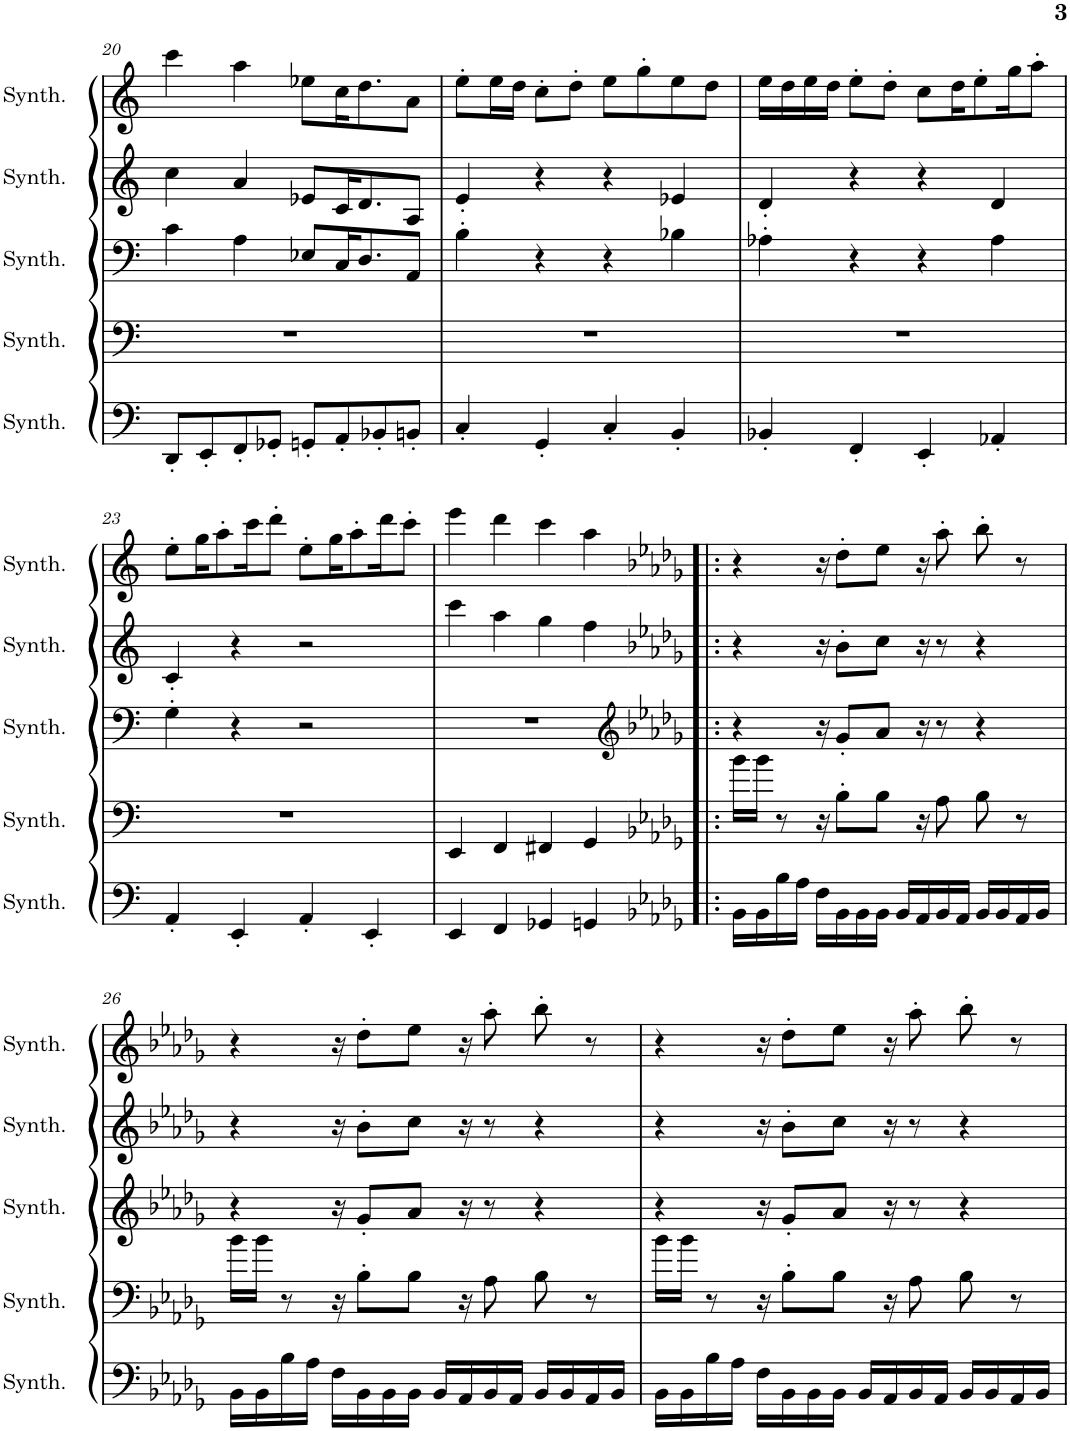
**kern	**kern	**kern	**kern	**kern
*part5	*part4	*part3	*part2	*part1
*staff5	*staff4	*staff3	*staff2	*staff1
*I"Square Synthesizer	*I"Square Synthesizer	*I"Square Synthesizer	*I"Square Synthesizer	*I"Square Synthesizer
*I'Synth.	*I'Synth.	*I'Synth.	*I'Synth.	*I'Synth.
!!LO:PB:g=z
*clefF4	*clefF4	*clefF4	*clefG2	*clefG2
*k[]	*k[]	*k[]	*k[]	*k[]
*M4/4	*M4/4	*M4/4	*M4/4	*M4/4
=20	=20	=20	=20	=20
8DD'/L	1r	4c\	4cc\	4ccc\
8EE'/	.	.	.	.
8FF'/	.	4A\	4a/	4aa\
8GG-X'/J	.	.	.	.
8GGn'/L	.	8E-X/L	8e-X/L	8ee-X\L
8AA'/	.	16C/K	16c/K	16cc\K
.	.	8.D/	8.d/	8.dd\
8BB-X'/	.	.	.	.
8BBn'/J	.	8AA/J	8A/J	8a\J
=21	=21	=21	=21	=21
4C'/	1r	4B'\	4e'/	8ee'\L
.	.	.	.	16ee\L
.	.	.	.	16dd\JJ
4GG'/	.	4r	4r	8cc'\L
.	.	.	.	8dd'\J
4C'/	.	4r	4r	8ee\L
.	.	.	.	8gg'\
4BB'/	.	4B-X\	4e-X/	8ee\
.	.	.	.	8dd\J
=22	=22	=22	=22	=22
4BB-X'/	1r	4A-X'\	4d'/	16ee\LL
.	.	.	.	16dd\
.	.	.	.	16ee\
.	.	.	.	16dd\JJ
4FF'/	.	4r	4r	8ee'\L
.	.	.	.	8dd'\J
4EE'/	.	4r	4r	8cc\L
.	.	.	.	16dd\K
.	.	.	.	8ee'\
4AA-X'/	.	4A-\	4d/	.
.	.	.	.	16gg\K
.	.	.	.	8aa'\J
!!LO:LB:g=z
=23	=23	=23	=23	=23
4AA'/	1r	4G'\	4c'/	8ee'\L
.	.	.	.	16gg\K
.	.	.	.	8aa'\
4EE'/	.	4r	4r	.
.	.	.	.	16ccc\K
.	.	.	.	8ddd'\J
4AA'/	.	2r	2r	8ee'\L
.	.	.	.	16gg\K
.	.	.	.	8aa'\
4EE'/	.	.	.	.
.	.	.	.	16ddd\K
.	.	.	.	8ccc'\J
=24	=24	=24	=24	=24
4EE/	4EE/	1r	4ccc\	4eee\
4FF/	4FF/	.	4aa\	4ddd\
4GG-X/	4FF#X/	.	4gg\	4ccc\
4GGn/	4GG/	.	4ff\	4aa\
=25!|:	=25!|:	=25!|:	=25!|:	=25!|:
*	*	*clefG2	*	*
*k[b-e-a-d-g-]	*k[b-e-a-d-g-]	*k[b-e-a-d-g-]	*k[b-e-a-d-g-]	*k[b-e-a-d-g-]
16BB-\LL	16b-\LL	4r	4r	4r
16BB-\	16b-\JJ	.	.	.
16B-\	8r	.	.	.
16A-\JJ	.	.	.	.
16F\LL	16r	16r	16r	16r
16BB-\	8B-'\L	8g-'/L	8b-'\L	8dd-'\L
16BB-\	.	.	.	.
16BB-\JJ	8B-\J	8a-/J	8cc\J	8ee-\J
16BB-/LL	.	.	.	.
16AA-/	16r	16r	16r	16r
16BB-/	8A-\	8r	8r	8aa-'\
16AA-/JJ	.	.	.	.
16BB-/LL	8B-\	4r	4r	8bb-'\
16BB-/	.	.	.	.
16AA-/	8r	.	.	8r
16BB-/JJ	.	.	.	.
!!LO:LB:g=z
=26	=26	=26	=26	=26
16BB-\LL	16b-\LL	4r	4r	4r
16BB-\	16b-\JJ	.	.	.
16B-\	8r	.	.	.
16A-\JJ	.	.	.	.
16F\LL	16r	16r	16r	16r
16BB-\	8B-'\L	8g-'/L	8b-'\L	8dd-'\L
16BB-\	.	.	.	.
16BB-\JJ	8B-\J	8a-/J	8cc\J	8ee-\J
16BB-/LL	.	.	.	.
16AA-/	16r	16r	16r	16r
16BB-/	8A-\	8r	8r	8aa-'\
16AA-/JJ	.	.	.	.
16BB-/LL	8B-\	4r	4r	8bb-'\
16BB-/	.	.	.	.
16AA-/	8r	.	.	8r
16BB-/JJ	.	.	.	.
=27	=27	=27	=27	=27
16BB-\LL	16b-\LL	4r	4r	4r
16BB-\	16b-\JJ	.	.	.
16B-\	8r	.	.	.
16A-\JJ	.	.	.	.
16F\LL	16r	16r	16r	16r
16BB-\	8B-'\L	8g-'/L	8b-'\L	8dd-'\L
16BB-\	.	.	.	.
16BB-\JJ	8B-\J	8a-/J	8cc\J	8ee-\J
16BB-/LL	.	.	.	.
16AA-/	16r	16r	16r	16r
16BB-/	8A-\	8r	8r	8aa-'\
16AA-/JJ	.	.	.	.
16BB-/LL	8B-\	4r	4r	8bb-'\
16BB-/	.	.	.	.
16AA-/	8r	.	.	8r
16BB-/JJ	.	.	.	.
=	=	=	=	=
*-	*-	*-	*-	*-
